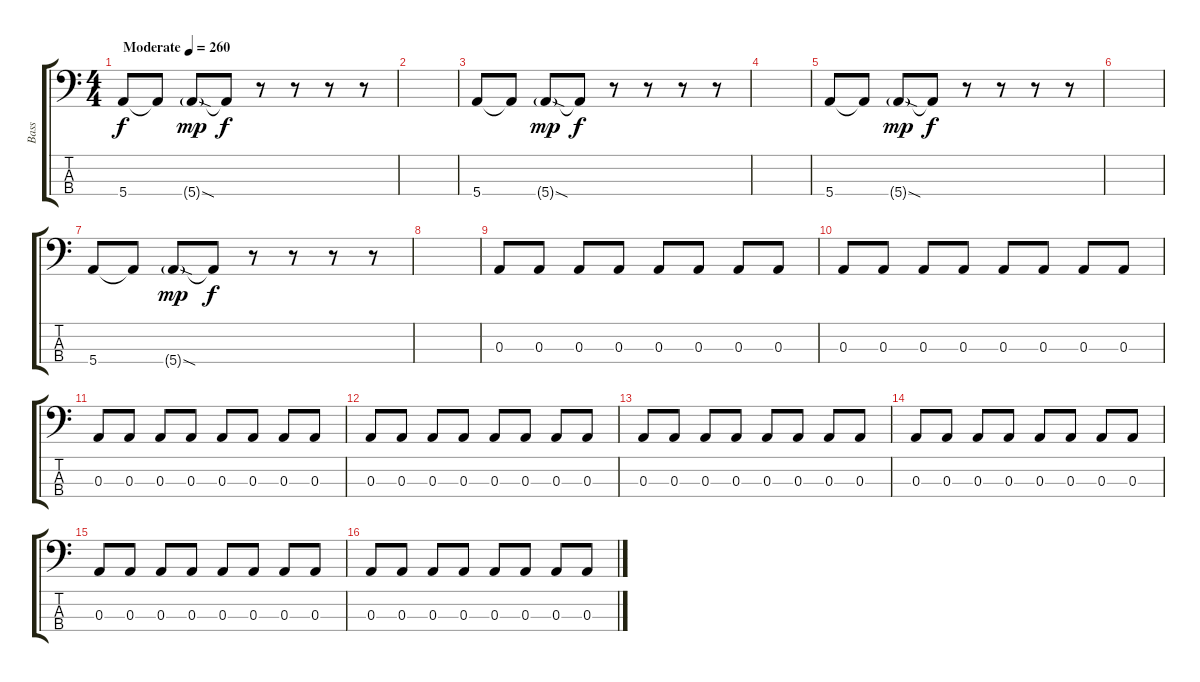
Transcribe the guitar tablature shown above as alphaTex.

\track ("Bass" "Bass") {instrument electricbasspick}
\staff {score tabs}
\tuning (G2 D2 A1 E1) {hide}
\ts (4 4)
\tempo (260 "Moderate")
\clef f4
\ks c
5.4.8{dy f instrument electricbasspick} 5.4{t}.8 5.4{sod g}.8{dy mp} 5.4{t}.8{dy f} r.8 r.8 r.8 r.8 |
|
5.4.8 5.4{t}.8 5.4{sod g}.8{dy mp} 5.4{t}.8{dy f} r.8 r.8 r.8 r.8 |
|
5.4.8 5.4{t}.8 5.4{sod g}.8{dy mp} 5.4{t}.8{dy f} r.8 r.8 r.8 r.8 |
|
5.4.8 5.4{t}.8 5.4{sod g}.8{dy mp} 5.4{t}.8{dy f} r.8 r.8 r.8 r.8 |
|
0.3.8 0.3.8 0.3.8 0.3.8 0.3.8 0.3.8 0.3.8 0.3.8 |
0.3.8 0.3.8 0.3.8 0.3.8 0.3.8 0.3.8 0.3.8 0.3.8 |
0.3.8 0.3.8 0.3.8 0.3.8 0.3.8 0.3.8 0.3.8 0.3.8 |
0.3.8 0.3.8 0.3.8 0.3.8 0.3.8 0.3.8 0.3.8 0.3.8 |
0.3.8 0.3.8 0.3.8 0.3.8 0.3.8 0.3.8 0.3.8 0.3.8 |
0.3.8 0.3.8 0.3.8 0.3.8 0.3.8 0.3.8 0.3.8 0.3.8 |
0.3.8 0.3.8 0.3.8 0.3.8 0.3.8 0.3.8 0.3.8 0.3.8 |
0.3.8 0.3.8 0.3.8 0.3.8 0.3.8 0.3.8 0.3.8 0.3.8
